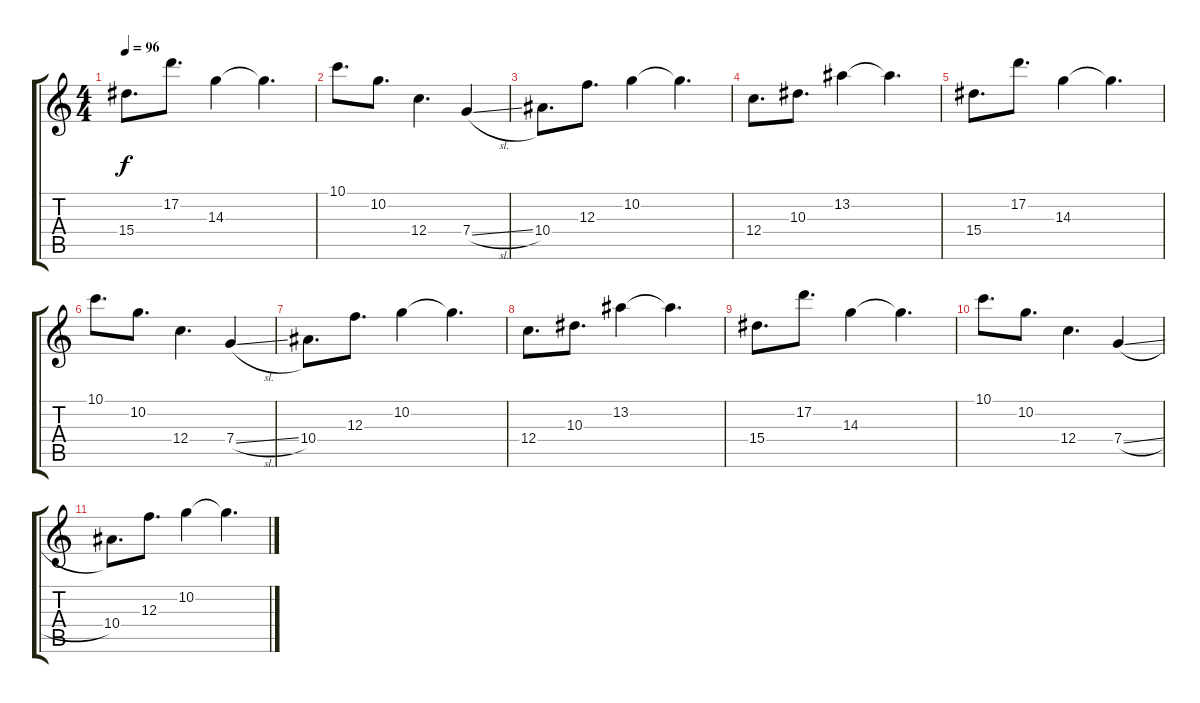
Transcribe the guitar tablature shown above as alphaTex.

\track "" {instrument overdrivenguitar}
\staff {score tabs}
\tuning (D4 A3 F3 C3 G2 C2) {hide}
\ts (4 4)
\tempo 96
\clef g2
\ks c
15.4.8{d dy f} 17.2.8{d} 14.3.4 14.3{t}.4{d} |
10.1.8{d} 10.2.8{d} 12.4.4{d} 7.4{sl}.4 |
10.4.8{d} 12.3.8{d} 10.2.4 10.2{t}.4{d} |
12.4.8{d} 10.3.8{d} 13.2.4 13.2{t}.4{d} |
15.4.8{d} 17.2.8{d} 14.3.4 14.3{t}.4{d} |
10.1.8{d} 10.2.8{d} 12.4.4{d} 7.4{sl}.4 |
10.4.8{d} 12.3.8{d} 10.2.4 10.2{t}.4{d} |
12.4.8{d} 10.3.8{d} 13.2.4 13.2{t}.4{d} |
15.4.8{d} 17.2.8{d} 14.3.4 14.3{t}.4{d} |
10.1.8{d} 10.2.8{d} 12.4.4{d} 7.4{sl}.4 |
10.4.8{d} 12.3.8{d} 10.2.4 10.2{t}.4{d}
